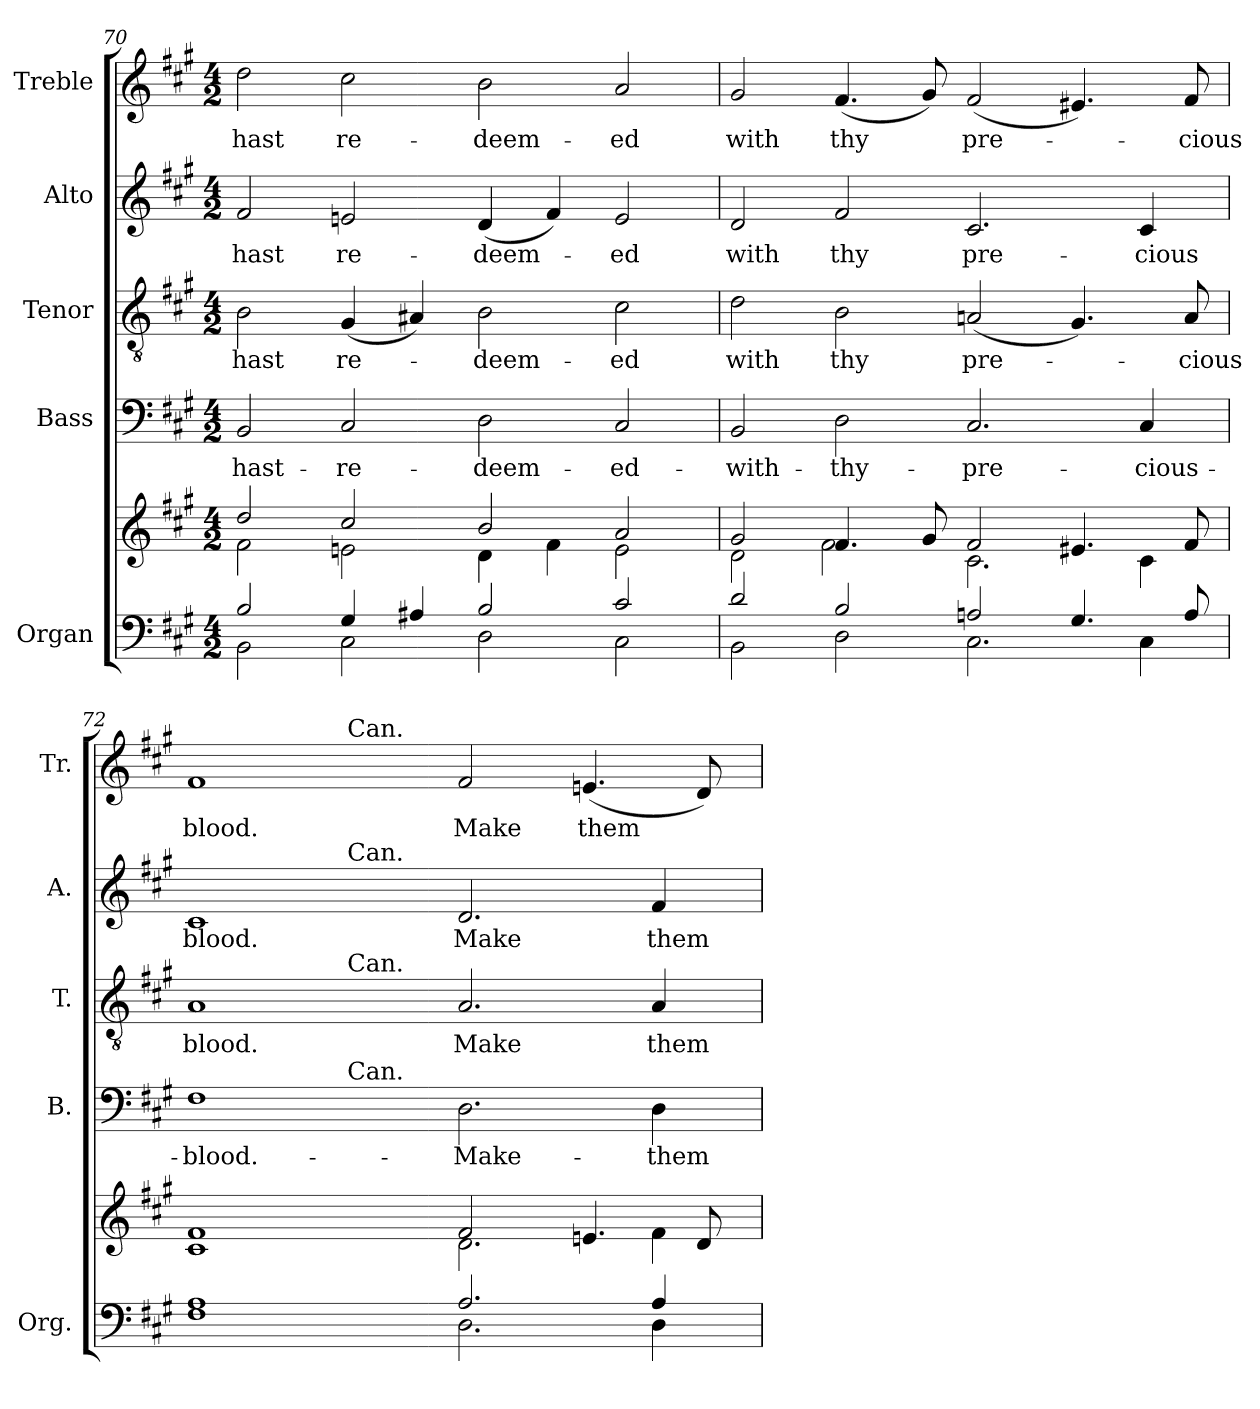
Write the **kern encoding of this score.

**kern	**kern	**kern	**text	**kern	**text	**kern	**text	**kern	**text
*part5	*part5	*part4	*part4	*part3	*part3	*part2	*part2	*part1	*part1
*staff6	*staff5	*staff4	*staff4	*staff3	*staff3	*staff2	*staff2	*staff1	*staff1
*I"Organ	*	*I"Bass	*	*I"Tenor	*	*I"Alto	*	*I"Treble	*
*I'Org.	*	*I'B.	*	*I'T.	*	*I'A.	*	*I'Tr.	*
*clefF4	*clefG2	*clefF4	*	*clefGv2	*	*clefG2	*	*clefG2	*
*	*	*	*	*ITrd7c12	*	*	*	*	*
*k[f#c#g#]	*k[f#c#g#]	*k[f#c#g#]	*	*k[f#c#g#]	*	*k[f#c#g#]	*	*k[f#c#g#]	*
*A:	*A:	*A:	*	*A:	*	*A:	*	*A:	*
*M4/2	*M4/2	*M4/2	*	*M4/2	*	*M4/2	*	*M4/2	*
=70	=70	=70	=70	=70	=70	=70	=70	=70	=70
*^	*^	*	*	*	*	*	*	*	*
!	!	!	!	!	!LO:LY:b:color=#000000	!	!	!	!	!	!
!	!	!	!	!	!	!	!LO:LY:b:color=#000000	!	!	!	!
!	!	!	!	!	!	!	!	!	!LO:LY:b:color=#000000	!	!
!	!	!	!	!	!	!	!	!	!	!	!LO:LY:b:color=#000000
2Bi/	2BBi\	2ddi/	2f#i\	2BBi/	-hast-	2BBi\	hast	2f#i/	hast	2ddi\	hast
!	!	!	!	!	!LO:LY:b:color=#000000	!	!	!	!	!	!
!	!	!	!	!	!	!	!LO:LY:b:color=#000000	!	!	!	!
!	!	!	!	!	!	!	!	!	!LO:LY:b:color=#000000	!	!
!	!	!	!	!	!	!	!	!	!	!	!LO:LY:b:color=#000000
4G#i/	2C#i\	2cc#i/	2eni\	2C#i/	-re-	(4GG#i/	re-	2eni/	re-	2cc#i\	re-
4A#Xi/	.	.	.	.	.	4AA#Xi/)	.	.	.	.	.
!	!	!	!	!	!LO:LY:b:color=#000000	!	!	!	!	!	!
!	!	!	!	!	!	!	!LO:LY:b:color=#000000	!	!	!	!
!	!	!	!	!	!	!	!	!	!LO:LY:b:color=#000000	!	!
!	!	!	!	!	!	!	!	!	!	!	!LO:LY:b:color=#000000
2Bi/	2Di\	2bi/	4di\	2Di\	-deem-	2BBi\	-deem-	(4di/	-deem-	2bi\	-deem-
.	.	.	4f#i\	.	.	.	.	4f#i/)	.	.	.
!	!	!	!	!	!LO:LY:b:color=#000000	!	!	!	!	!	!
!	!	!	!	!	!	!	!LO:LY:b:color=#000000	!	!	!	!
!	!	!	!	!	!	!	!	!	!LO:LY:b:color=#000000	!	!
!	!	!	!	!	!	!	!	!	!	!	!LO:LY:b:color=#000000
2c#i/	2C#i\	2ai/	2ei\	2C#i/	-ed-	2C#i\	-ed	2ei/	-ed	2ai/	-ed
!!LO:PB:g=z
=71	=71	=71	=71	=71	=71	=71	=71	=71	=71	=71	=71
!	!	!	!	!	!LO:LY:b:color=#000000	!	!	!	!	!	!
!	!	!	!	!	!	!	!LO:LY:b:color=#000000	!	!	!	!
!	!	!	!	!	!	!	!	!	!LO:LY:b:color=#000000	!	!
!	!	!	!	!	!	!	!	!	!	!	!LO:LY:b:color=#000000
2di/	2BBi\	2g#i/	2di\	2BBi/	-with-	2Di\	with	2di/	with	2g#i/	with
!	!	!	!	!	!LO:LY:b:color=#000000	!	!	!	!	!	!
!	!	!	!	!	!	!	!LO:LY:b:color=#000000	!	!	!	!
!	!	!	!	!	!	!	!	!	!LO:LY:b:color=#000000	!	!
!	!	!	!	!	!	!	!	!	!	!	!LO:LY:b:color=#000000
2Bi/	2Di\	4.f#i/	2f#i\	2Di\	-thy-	2BBi\	thy	2f#i/	thy	(4.f#i/	thy
.	.	8g#i/	.	.	.	.	.	.	.	8g#i/)	.
!	!	!	!	!	!LO:LY:b:color=#000000	!	!	!	!	!	!
!	!	!	!	!	!	!	!LO:LY:b:color=#000000	!	!	!	!
!	!	!	!	!	!	!	!	!	!LO:LY:b:color=#000000	!	!
!	!	!	!	!	!	!	!	!	!	!	!LO:LY:b:color=#000000
2Ani/	2.C#i\	2f#i/	2.c#i\	2.C#i/	-pre-	(2AAni/	pre-	2.c#i/	pre-	(2f#i/	pre-
4.G#i/	.	4.e#Xi/	.	.	.	4.GG#i/)	.	.	.	4.e#Xi/)	.
!	!	!	!	!	!LO:LY:b:color=#000000	!	!	!	!	!	!
!	!	!	!	!	!	!	!	!	!LO:LY:b:color=#000000	!	!
.	4C#i\	.	4c#i\	4C#i/	-cious-	.	.	4c#i/	-cious	.	.
!	!	!	!	!	!	!	!LO:LY:b:color=#000000	!	!	!	!
!	!	!	!	!	!	!	!	!	!	!	!LO:LY:b:color=#000000
8Ai/	.	8f#i/	.	.	.	8AAi/	-cious	.	.	8f#i/	-cious
=72	=72	=72	=72	=72	=72	=72	=72	=72	=72	=72	=72
!	!	!	!	!	!LO:LY:b:color=#000000	!	!	!	!	!	!
!	!	!	!	!	!	!	!LO:LY:b:color=#000000	!	!	!	!
!	!	!	!	!	!	!	!	!	!LO:LY:b:color=#000000	!	!
!	!	!	!	!	!	!	!	!	!	!	!LO:LY:b:color=#000000
*	*	*	*	*^	*	*^	*	*^	*	*^	*
1Ai	1F#i	1f#i	1c#i	1F#i	4ryy	-blood.-	1AAi	4ryy	blood.	1c#i	4ryy	blood.	1f#i	4ryy	blood.
.	.	.	.	.	8ryy	.	.	8ryy	.	.	8ryy	.	.	8ryy	.
.	.	.	.	.	16ryy	.	.	16ryy	.	.	16ryy	.	.	16ryy	.
.	.	.	.	.	64ryy	.	.	64ryy	.	.	64ryy	.	.	64ryy	.
.	.	.	.	.	1024ryy	.	.	1024ryy	.	.	1024ryy	.	.	1024ryy	.
!	!	!	!	!	!	!	!	!	!	!	!	!	!	!LO:TX:a:t=Can.	!
!	!	!	!	!	!	!	!	!	!	!	!LO:TX:a:t=Can.	!	!	!	!
!	!	!	!	!	!	!	!	!LO:TX:a:t=Can.	!	!	!	!	!	!	!
!	!	!	!	!	!LO:TX:a:t=Can.	!	!	!	!	!	!	!	!	!	!
.	.	.	.	.	1ryy	.	.	1ryy	.	.	1ryy	.	.	1ryy	.
!	!	!	!	!	!	!LO:LY:b:color=#000000	!	!	!	!	!	!	!	!	!
!	!	!	!	!	!	!	!	!	!LO:LY:b:color=#000000	!	!	!	!	!	!
!	!	!	!	!	!	!	!	!	!	!	!	!LO:LY:b:color=#000000	!	!	!
!	!	!	!	!	!	!	!	!	!	!	!	!	!	!	!LO:LY:b:color=#000000
2.Ai/	2.Di\	2f#i/	2.di\	2.Di\	.	-Make-	2.AAi/	.	Make	2.di/	.	Make	2f#i/	.	Make
.	.	.	.	.	2ryy	.	.	2ryy	.	.	2ryy	.	.	2ryy	.
!	!	!	!	!	!	!	!	!	!	!	!	!	!	!	!LO:LY:b:color=#000000
.	.	4.eni/	.	.	.	.	.	.	.	.	.	.	(4.eni/	.	them
!	!	!	!	!	!	!LO:LY:b:color=#000000	!	!	!	!	!	!	!	!	!
!	!	!	!	!	!	!	!	!	!LO:LY:b:color=#000000	!	!	!	!	!	!
!	!	!	!	!	!	!	!	!	!	!	!	!LO:LY:b:color=#000000	!	!	!
4Ai/	4Di\	.	4f#i\	4Di\	.	-them-	4AAi/	.	them	4f#i/	.	them	.	.	.
.	.	8di/	.	.	.	.	.	.	.	.	.	.	8di/)	.	.
.	.	.	.	.	32ryy	.	.	32ryy	.	.	32ryy	.	.	32ryy	.
.	.	.	.	.	128...ryy	.	.	128...ryy	.	.	128...ryy	.	.	128...ryy	.
*v	*v	*	*	*v	*v	*	*v	*v	*	*v	*v	*	*v	*v	*
*	*v	*v	*	*	*	*	*	*	*	*
=	=	=	=	=	=	=	=	=	=
*-	*-	*-	*-	*-	*-	*-	*-	*-	*-
